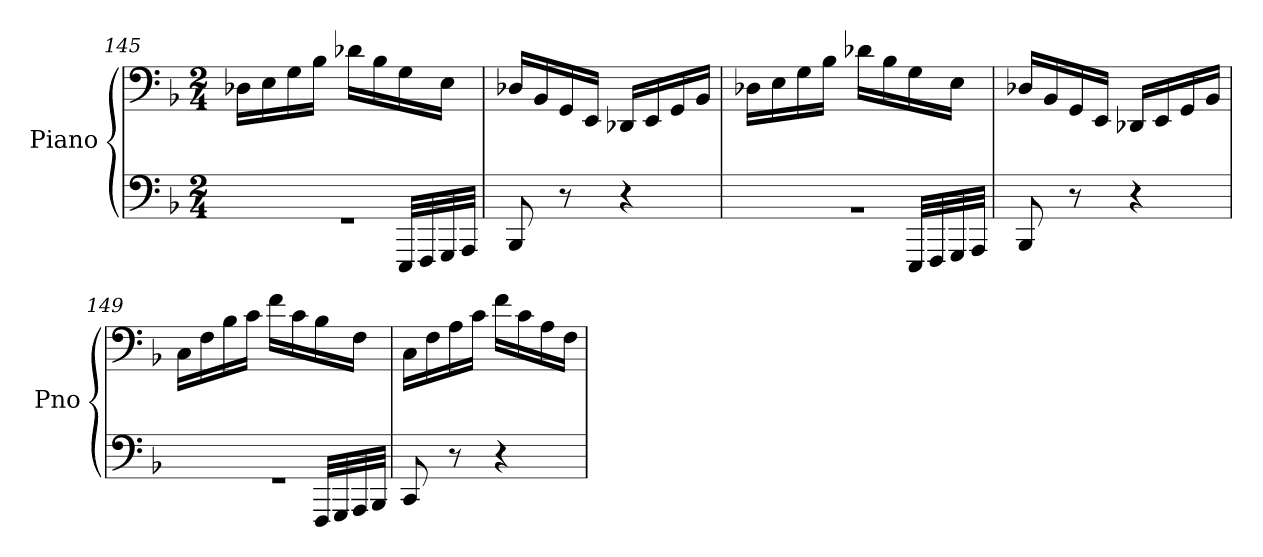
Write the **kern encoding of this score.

**kern	**kern
*part1	*part1
*staff2	*staff1
*I"Piano	*
*I'Pno	*
*clefF4	*clefF4
*k[b-]	*k[b-]
*M2/4	*M2/4
=145	=145
*^	*
2rGG	4.ryy	16D-X\LL
.	.	16E\
.	.	16G\
.	.	16B-\JJ
.	.	16d-X\LL
.	.	16B-\
.	32EEE/LLL	16G\
.	32FFF/	.
.	32GGG/	16E\JJ
.	32AAA/JJJ	.
*v	*v	*
=146	=146
8BBB-/	16D-X/LL
.	16BB-/
8r	16GG/
.	16EE/JJ
4r	16DD-X/LL
.	16EE/
.	16GG/
.	16BB-/JJ
=147	=147
*^	*
2rBB	4.ryy	16D-X\LL
.	.	16E\
.	.	16G\
.	.	16B-\JJ
.	.	16d-X\LL
.	.	16B-\
.	32EEE/LLL	16G\
.	32FFF/	.
.	32GGG/	16E\JJ
.	32AAA/JJJ	.
*v	*v	*
!!LO:LB:g=z
=148	=148
8BBB-/	16D-X/LL
.	16BB-/
8r	16GG/
.	16EE/JJ
4r	16DD-X/LL
.	16EE/
.	16GG/
.	16BB-/JJ
=149	=149
*^	*
2rGG	4.ryy	16C\LL
.	.	16F\
.	.	16B-\
.	.	16c\JJ
.	.	16f\LL
.	.	16c\
.	32FFF/LLL	16B-\
.	32GGG/	.
.	32AAA/	16F\JJ
.	32BBB-/JJJ	.
*v	*v	*
=150	=150
8CC/	16C\LL
.	16F\
8r	16A\
.	16c\JJ
4r	16f\LL
.	16c\
.	16A\
.	16F\JJ
=	=
*-	*-
